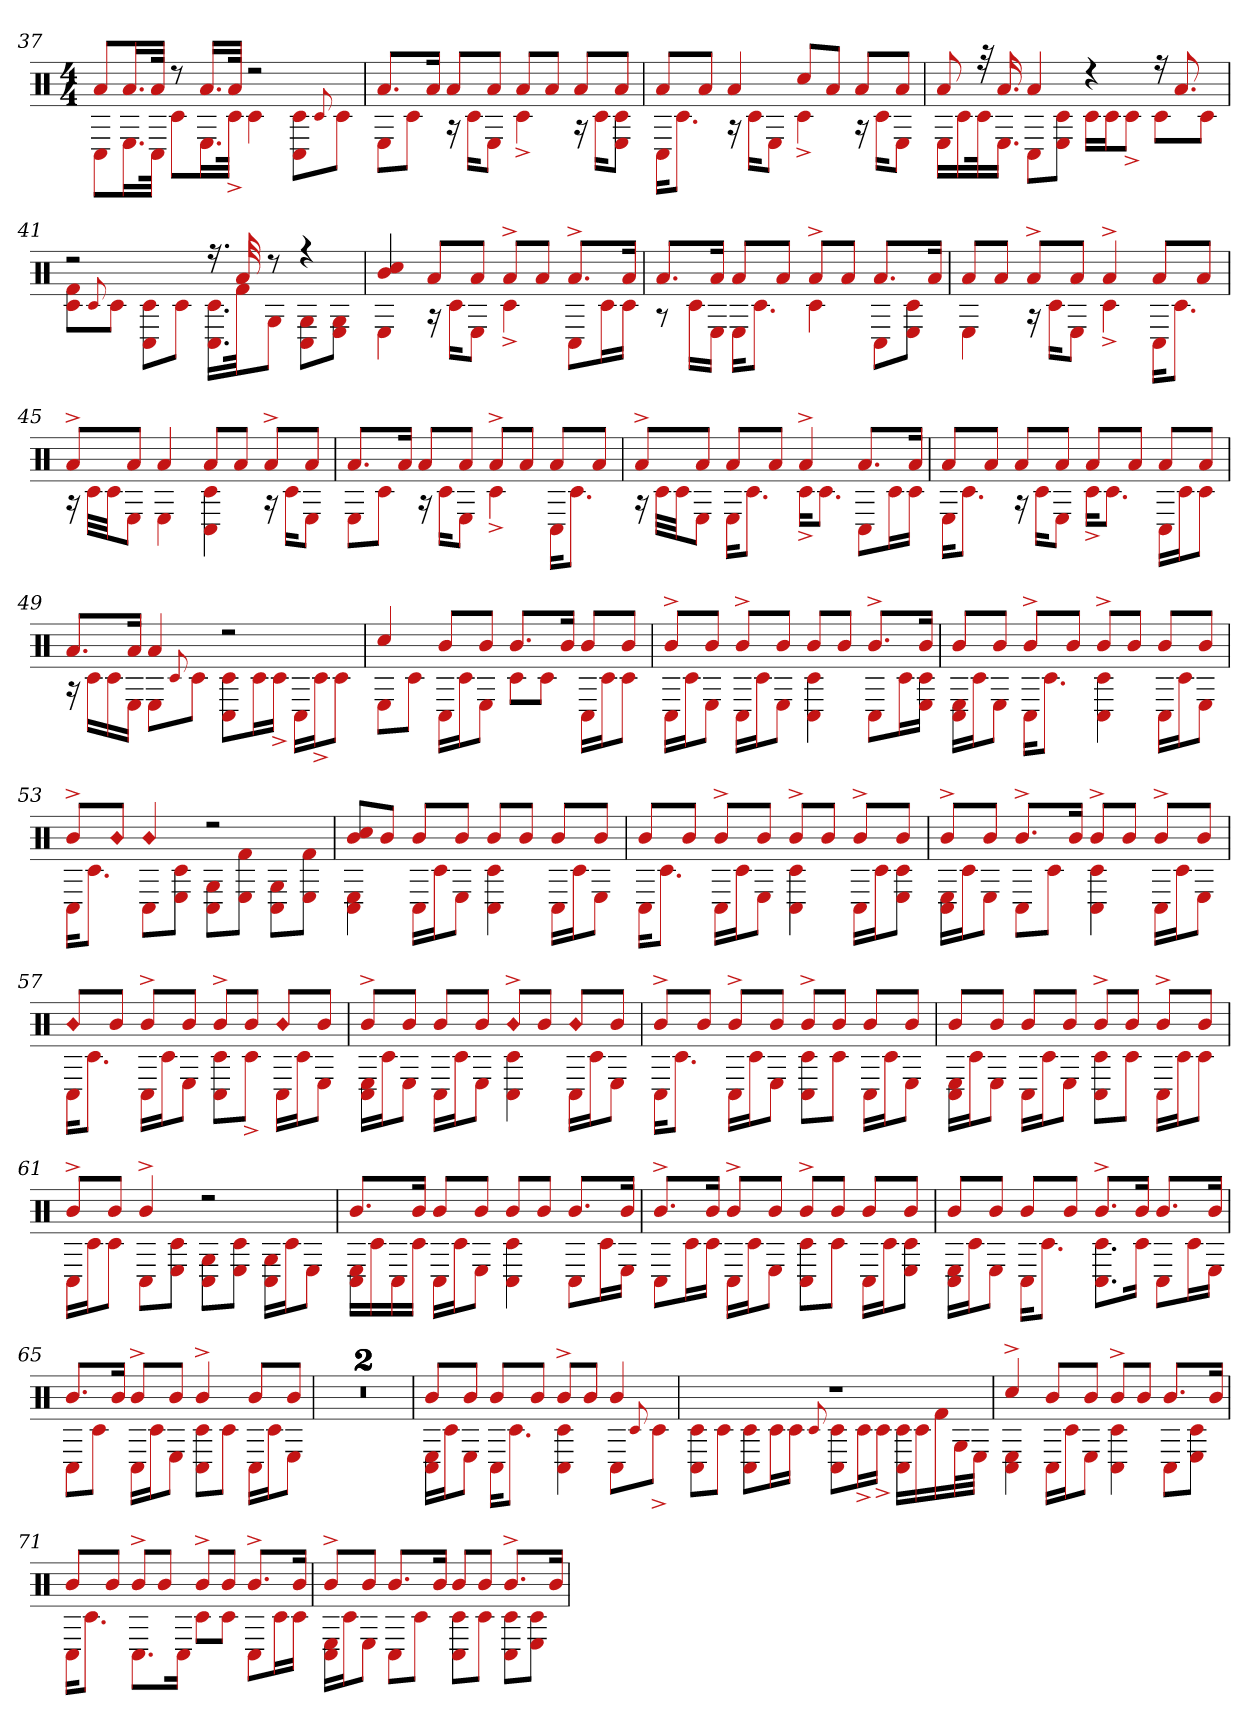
**kern
*part1
*staff1
*clefX
*k[]
*M4/4
=37
*^
8aL	8C#L
16.aL	16.EL
32aJJk	32C#JJk
8r	8c#L
16.aLL	16.EL
32aJJk	32c#^JJk
2r	4c#
.	8C# 8c#L
.	8qqc#
.	8c#J
=38	=38
8.aL	8EL
.	8c#J
16aJk	.
8aL	16r
.	16c#KL
8aJ	8EJ
8aL	4c#^
8aJ	.
8aL	16r
.	16c#KL
8aJ	8c# 8EJ
=39	=39
8aL	16C#KL
.	8.c#J
8aJ	.
4a	16r
.	16c#KL
.	8EJ
8cc#L	4c#^
8aJ	.
8aL	16r
.	16c#KL
8aJ	8EJ
=40	=40
8a	16ELL
.	16c#
32r	32c#k
16.a	16.EJJ
4a	8C#L
.	8c# 8EJ
4r	16c#LL
.	16c#J
.	8c#^J
16r	8c#L
8.a	.
.	8c#J
=41	=41
2r	8c# 8f#L
.	8qqc#
.	8c#J
.	8c# 8C#L
.	8c#J
16.r	16.C# 16.c#LL
32a	32f#Jk
8r	8GJ
4r	8C# 8GL
.	8G 8EJ
=42	=42
4b 4cc#	4E
8aL	16r
.	16c#KL
8aJ	8EJ
8a^L	4c#^
8aJ	.
8.a^L	8C#L
.	16c#L
16aJk	16c#JJ
=43	=43
8.aL	8r
.	16c#LL
16aJk	16EJJ
8aL	16EKL
.	8.c#J
8aJ	.
8a^L	4c#
8aJ	.
8.aL	8C#L
.	8c# 8EJ
16aJk	.
=44	=44
8aL	4E
8aJ	.
8a^L	16r
.	16c#KL
8aJ	8EJ
4a^	4c#^
8aL	16C#KL
.	8.c#J
8aJ	.
=45	=45
8a^L	16r
.	32c#LLL
.	32c#JJ
8aJ	8EJ
4a	4E
8aL	4C# 4c#
8aJ	.
8a^L	16r
.	16c#KL
8aJ	8EJ
=46	=46
8.aL	8EL
.	8c#J
16aJk	.
8aL	16r
.	16c#KL
8aJ	8EJ
8a^L	4c#^
8aJ	.
8aL	16C#KL
.	8.c#J
8aJ	.
=47	=47
8a^L	16r
.	32c#LLL
.	32c#JJ
8aJ	8EJ
8aL	16EKL
.	8.c#J
8aJ	.
4a^	16c#^KL
.	8.c#J
8.aL	8C#L
.	16c#L
16aJk	16c#JJ
=48	=48
8aL	16EKL
.	8.c#J
8aJ	.
8aL	16r
.	16c#KL
8aJ	8EJ
8aL	16c#^KL
.	8.c#J
8aJ	.
8aL	16C#LL
.	16c#J
8aJ	8c#J
=49	=49
8.aL	16r
.	16c#LL
.	16c#
16aJk	16EJJ
4a	8EL
.	8qqc#
.	8c#J
2r	8C# 8c#L
.	16c#L
.	16c#^JJ
.	16C#LL
.	16c#^J
.	8c#J
=50	=50
4cc#	8EL
.	8c#J
8bL	16C#LL
.	16c#J
8bJ	8EJ
8.bL	8c#L
.	8c#J
16bJk	.
8bL	16C#LL
.	16c#J
8bJ	8c#J
=51	=51
8b^L	16C#LL
.	16c#J
8bJ	8EJ
8b^L	16C#LL
.	16c#J
8bJ	8EJ
8bL	4C# 4c#
8bJ	.
8.b^L	8C#L
.	16c#L
16bJk	16c# 16EJJ
=52	=52
8bL	16C# 16ELL
.	16c#J
8bJ	8EJ
8b^L	16C#KL
.	8.c#J
8bJ	.
8b^L	4C# 4c#
8bJ	.
8bL	16C#LL
.	16c#J
8bJ	8EJ
=53	=53
8b^L	16C#KL
.	8.c#J
!LO:N:head=diamond	!
8bJ	.
!LO:N:head=diamond	!
4b	8C#L
.	8c# 8EJ
2r	8C# 8GL
.	8f# 8EJ
.	8C# 8GL
.	8f# 8EJ
=54	=54
8cc# 8bL	4E 4C#
8bJ	.
8bL	16C#LL
.	16c#J
8bJ	8EJ
8bL	4c# 4C#
8bJ	.
8bL	16C#LL
.	16c#J
8bJ	8EJ
=55	=55
8bL	16C#KL
.	8.c#J
8bJ	.
8b^L	16C#LL
.	16c#J
8bJ	8EJ
8b^L	4c# 4C#
8bJ	.
8b^L	16C#LL
.	16c#J
8bJ	8E 8c#J
=56	=56
8b^L	16E 16C#LL
.	16c#J
8bJ	8EJ
8.b^L	8C#L
.	8c#J
16bJk	.
8b^L	4C# 4c#
8bJ	.
8b^L	16C#LL
.	16c#J
8bJ	8EJ
=57	=57
!LO:N:head=diamond	!
8bL	16C#KL
.	8.c#J
8bJ	.
8b^L	16C#LL
.	16c#J
8bJ	8EJ
8b^L	8c# 8C#L
8bJ	8c#^J
!LO:N:head=diamond	!
8bL	16C#LL
.	16c#J
8bJ	8EJ
=58	=58
8b^L	16E 16C#LL
.	16c#J
8bJ	8EJ
8bL	16C#LL
.	16c#J
8bJ	8EJ
!LO:N:head=diamond	!
8b^L	4c# 4C#
8bJ	.
!LO:N:head=diamond	!
8bL	16C#LL
.	16c#J
8bJ	8EJ
=59	=59
8b^L	16C#KL
.	8.c#J
8bJ	.
8b^L	16C#LL
.	16c#J
8bJ	8EJ
8b^L	8c# 8C#L
8bJ	8c#J
8bL	16C#LL
.	16c#J
8bJ	8EJ
=60	=60
8bL	16C# 16ELL
.	16c#J
8bJ	8EJ
8bL	16C#LL
.	16c#J
8bJ	8EJ
8b^L	8c# 8C#L
8bJ	8c#J
8b^L	16C#LL
.	16c#J
8bJ	8c#J
=61	=61
8b^L	16C#LL
.	16c#J
8bJ	8c#J
4b^	8C#L
.	8c# 8EJ
2r	8C# 8GL
.	8c# 8EJ
.	16C# 16GLL
.	16c#J
.	8EJ
=62	=62
8.bL	16E 16C#LL
.	16c#
.	16C#
16bJk	16c#JJ
8bL	16C#LL
.	16c#J
8bJ	8EJ
8bL	4C# 4c#
8bJ	.
8.bL	8C#L
.	16c#L
16bJk	16EJJ
=63	=63
8.b^L	8C#L
.	16c#L
16bJk	16c#JJ
8b^L	16C#LL
.	16c#J
8bJ	8EJ
8b^L	8C# 8c#L
8bJ	8c#J
8bL	16C#LL
.	16c#J
8bJ	8E 8c#J
=64	=64
8bL	16C# 16ELL
.	16c#J
8bJ	8EJ
8bL	16C#KL
.	8.c#J
8bJ	.
8.b^L	8.C# 8.c#L
16bJk	16c#Jk
8.bL	8C#L
.	16c#L
16bJk	16EJJ
=65	=65
8.bL	8C#L
.	8c#J
16bJk	.
8b^L	16C#LL
.	16c#J
8bJ	8EJ
4b^	8C# 8c#L
.	8c#J
8bL	16C#LL
.	16c#J
8bJ	8EJ
=66	=66
1r	1r
=67	=67
1r	1r
=68	=68
8bL	16C# 16ELL
.	16c#J
8bJ	8EJ
8bL	16C#KL
.	8.c#J
8bJ	.
8b^L	4C# 4c#
8bJ	.
4b	8C#L
.	8qqc#
.	8c#^J
=69	=69
1r	8C# 8c#L
.	8c#J
.	8C# 8c#L
.	16c#L
.	16c#JJ
.	8qqc#
.	8C# 8c#L
.	16c#^L
.	16c#^JJ
.	16C# 16c#LL
.	16c#
.	16f#
.	32GL
.	32EJJJ
=70	=70
4cc#^	4E 4C#
8bL	16C#LL
.	16c#J
8bJ	8EJ
8b^L	4C# 4c#
8bJ	.
8.bL	8C#L
.	8c# 8EJ
16bJk	.
=71	=71
8bL	16C#KL
.	8.c#J
8bJ	.
8b^L	8.C#L
8bJ	.
.	16C#Jk
8b^L	8c#L
8bJ	8c#J
8.b^L	8C#L
.	16c#L
16bJk	16c#JJ
=72	=72
8b^L	16E 16C#LL
.	16c#J
8bJ	8EJ
8.bL	8C#L
.	8c#J
16bJk	.
8bL	8C# 8c#L
8bJ	8c#J
8.b^L	8C# 8c#L
.	8c# 8EJ
16bJk	.
*v	*v
=
*-
